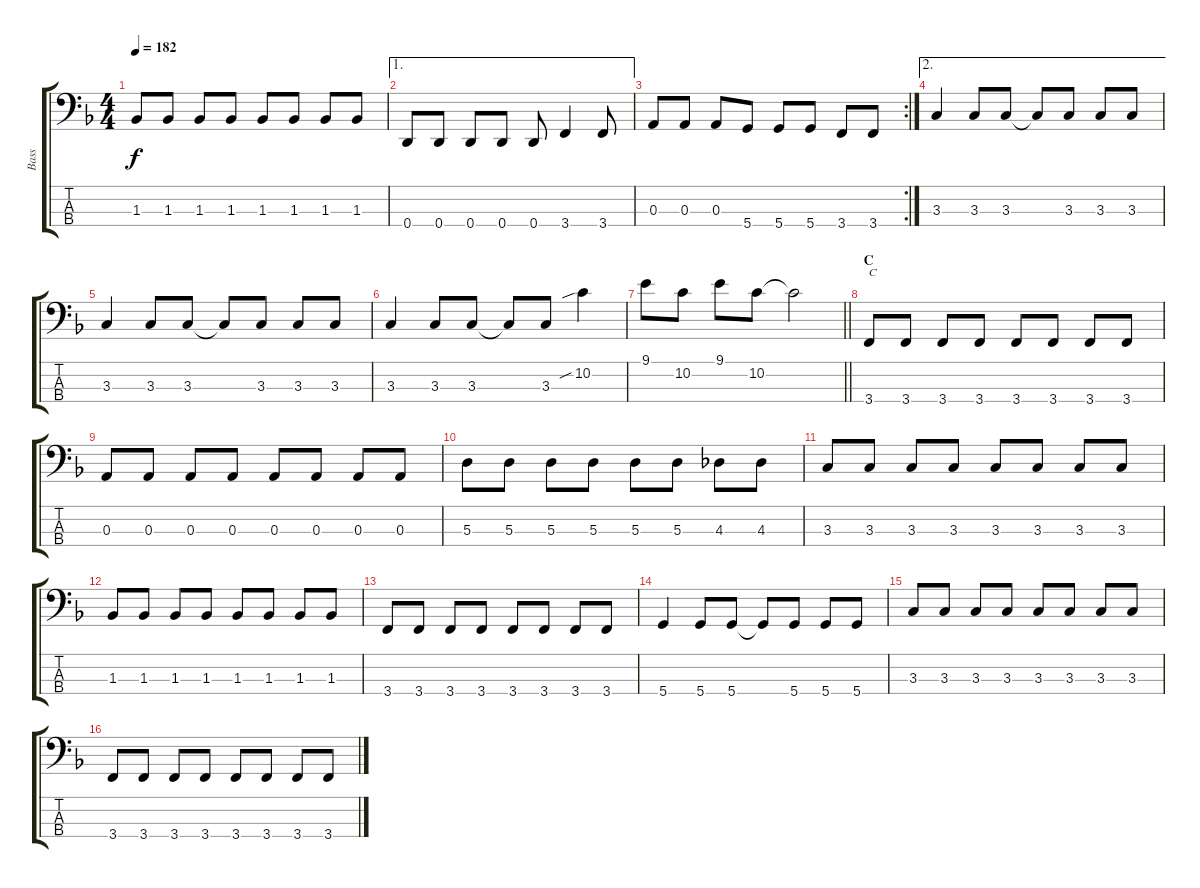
\track ("Bass" "Bass") {instrument electricbasspick}
\staff {score tabs}
\tuning (G2 D2 A1 D1) {hide}
\ts (4 4)
\tempo 182
\clef f4
\ks f
1.3.8{dy f} 1.3.8 1.3.8 1.3.8 1.3.8 1.3.8 1.3.8 1.3.8 |
\ae 1
0.4.8 0.4.8 0.4.8 0.4.8 0.4.8 3.4.4 3.4.8 |
\rc 2
0.3.8 0.3.8 0.3.8 5.4.8 5.4.8 5.4.8 3.4.8 3.4.8 |
\ae 2
3.3.4 3.3.8 3.3.8 3.3{t}.8 3.3.8 3.3.8 3.3.8 |
3.3.4 3.3.8 3.3.8 3.3{t}.8 3.3.8 3.3.8 3.3.8 |
3.3.4 3.3.8 3.3.8 3.3{t}.8 3.3.8 10.2{sib}.4 |
\barLineRight lightlight
9.1.8 10.2.8 9.1.8 10.2.8 10.2{t}.2 |
\section ("" "C")
3.4.8{txt "C"} 3.4.8 3.4.8 3.4.8 3.4.8 3.4.8 3.4.8 3.4.8 |
0.3.8 0.3.8 0.3.8 0.3.8 0.3.8 0.3.8 0.3.8 0.3.8 |
5.3.8 5.3.8 5.3.8 5.3.8 5.3.8 5.3.8 4.3.8 4.3.8 |
3.3.8 3.3.8 3.3.8 3.3.8 3.3.8 3.3.8 3.3.8 3.3.8 |
1.3.8 1.3.8 1.3.8 1.3.8 1.3.8 1.3.8 1.3.8 1.3.8 |
3.4.8 3.4.8 3.4.8 3.4.8 3.4.8 3.4.8 3.4.8 3.4.8 |
5.4.4 5.4.8 5.4.8 5.4{t}.8 5.4.8 5.4.8 5.4.8 |
3.3.8 3.3.8 3.3.8 3.3.8 3.3.8 3.3.8 3.3.8 3.3.8 |
3.4.8 3.4.8 3.4.8 3.4.8 3.4.8 3.4.8 3.4.8 3.4.8
